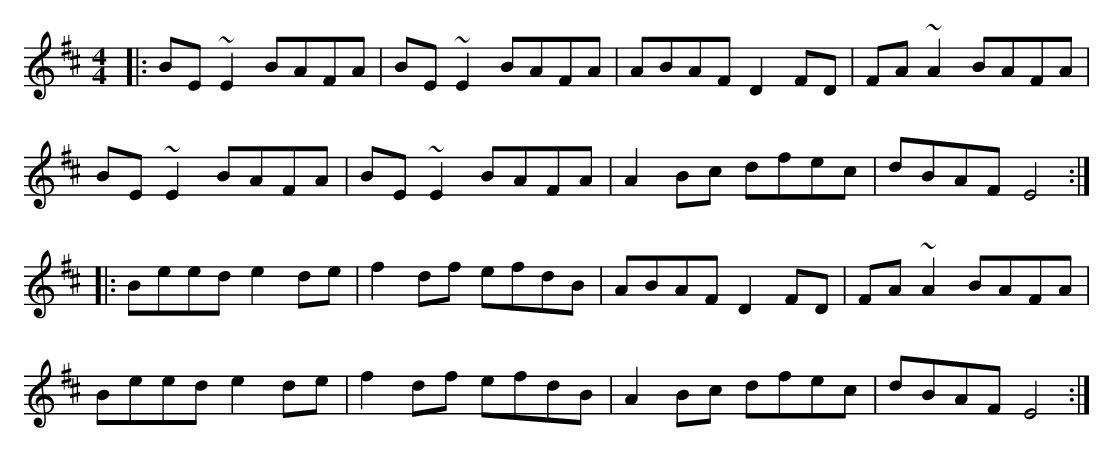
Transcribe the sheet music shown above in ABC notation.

X:1
M:4/4
K:Edor
|:BE~E2 BAFA|BE~E2 BAFA|ABAF D2FD|FA~A2 BAFA|
BE~E2 BAFA|BE~E2 BAFA|A2Bc dfec|dBAF E4:|
|:Beed e2de|f2df efdB|ABAF D2FD|FA~A2 BAFA|
Beed e2de|f2df efdB|A2Bc dfec|dBAF E4:|
